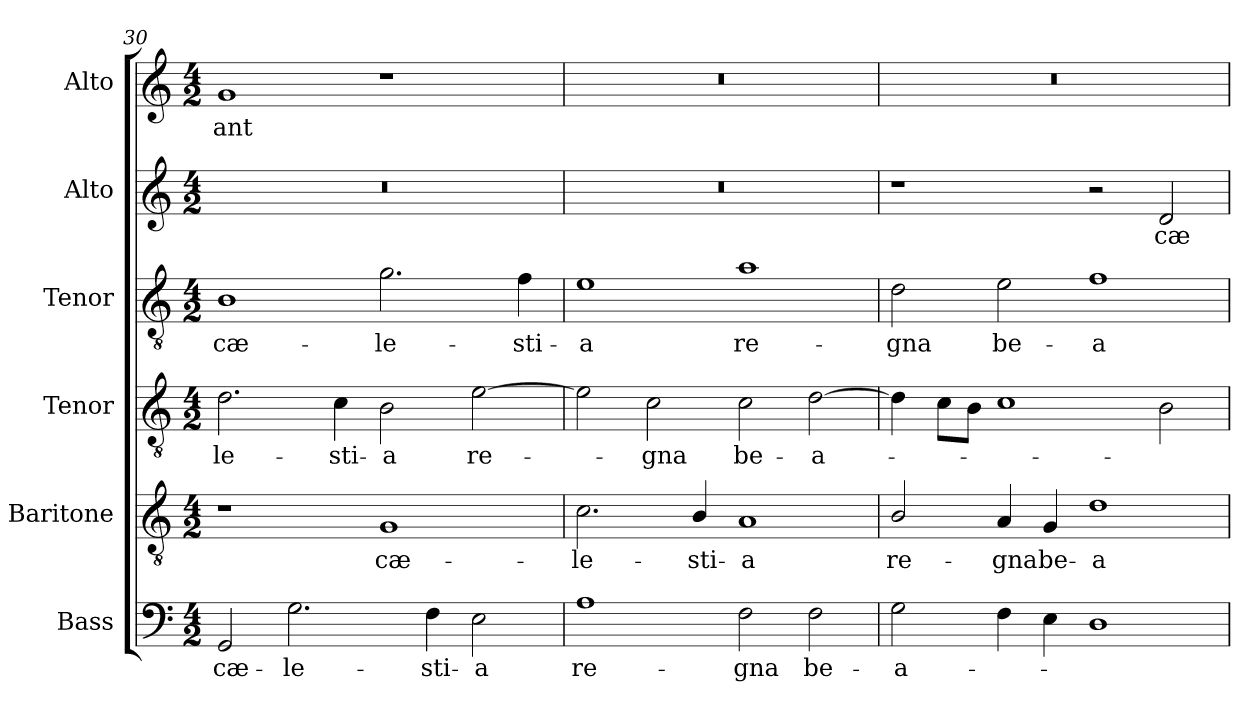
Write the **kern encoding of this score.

**kern	**text	**kern	**text	**kern	**text	**kern	**text	**kern	**text	**kern	**text
*part6	*part6	*part5	*part5	*part4	*part4	*part3	*part3	*part2	*part2	*part1	*part1
*staff6	*staff6	*staff5	*staff5	*staff4	*staff4	*staff3	*staff3	*staff2	*staff2	*staff1	*staff1
*I"Bass	*	*I"Baritone	*	*I"Tenor	*	*I"Tenor	*	*I"Alto	*	*I"Alto	*
*I'B.	*	*I'Bar.	*	*I'T.	*	*I'T.	*	*I'A.	*	*I'A.	*
*clefF4	*	*clefGv2	*	*clefGv2	*	*clefGv2	*	*clefG2	*	*clefG2	*
*	*	*ITrd7c12	*	*ITrd7c12	*	*ITrd7c12	*	*	*	*	*
*k[]	*	*k[]	*	*k[]	*	*k[]	*	*k[]	*	*k[]	*
*C:	*	*C:	*	*C:	*	*C:	*	*C:	*	*C:	*
*M4/2	*	*M4/2	*	*M4/2	*	*M4/2	*	*M4/2	*	*M4/2	*
=30	=30	=30	=30	=30	=30	=30	=30	=30	=30	=30	=30
!	!LO:LY:b:color=#000000	!	!	!	!	!	!	!	!	!	!
!	!	!	!	!	!LO:LY:b:color=#000000	!	!	!	!	!	!
!	!	!	!	!	!	!	!LO:LY:b:color=#000000	!LO:N:vis=1	!	!	!
!	!	!	!	!	!	!	!	!	!	!	!LO:LY:b:color=#000000
2GGi/	cæ-	1r	.	2.Di\	-le-	1BBi	cæ-	0r	.	1gi	-ant
!	!LO:LY:b:color=#000000	!	!	!	!	!	!	!	!	!	!
2.Gi\	-le-	.	.	.	.	.	.	.	.	.	.
!	!	!	!	!	!LO:LY:b:color=#000000	!	!	!	!	!	!
.	.	.	.	4Ci\	-sti-	.	.	.	.	.	.
!	!	!	!LO:LY:b:color=#000000	!	!	!	!	!	!	!	!
!	!	!	!	!	!LO:LY:b:color=#000000	!	!	!	!	!	!
!	!	!	!	!	!	!	!LO:LY:b:color=#000000	!	!	!	!
.	.	1GGi	cæ-	2BBi\	-a	2.Gi\	-le-	.	.	1r	.
!	!LO:LY:b:color=#000000	!	!	!	!	!	!	!	!	!	!
4Fi\	-sti-	.	.	.	.	.	.	.	.	.	.
!	!LO:LY:b:color=#000000	!	!	!	!	!	!	!	!	!	!
!	!	!	!	!	!LO:LY:b:color=#000000	!	!	!	!	!	!
2Ei\	-a	.	.	[2Ei\	re-	.	.	.	.	.	.
!	!	!	!	!	!	!	!LO:LY:b:color=#000000	!	!	!	!
.	.	.	.	.	.	4Fi\	-sti-	.	.	.	.
=31	=31	=31	=31	=31	=31	=31	=31	=31	=31	=31	=31
!	!LO:LY:b:color=#000000	!	!	!	!	!	!	!	!	!	!
!	!	!	!LO:LY:b:color=#000000	!	!	!	!	!	!	!	!
!	!	!	!	!	!	!	!LO:LY:b:color=#000000	!LO:N:vis=1	!	!LO:N:vis=1	!
1Ai	re-	2.Ci\	-le-	2Ei\]	.	1Ei	-a	0r	.	0r	.
!	!	!	!	!	!LO:LY:b:color=#000000	!	!	!	!	!	!
.	.	.	.	2Ci\	-gna	.	.	.	.	.	.
!	!	!	!LO:LY:b:color=#000000	!	!	!	!	!	!	!	!
.	.	4BBi/	-sti-	.	.	.	.	.	.	.	.
!	!LO:LY:b:color=#000000	!	!	!	!	!	!	!	!	!	!
!	!	!	!LO:LY:b:color=#000000	!	!	!	!	!	!	!	!
!	!	!	!	!	!LO:LY:b:color=#000000	!	!	!	!	!	!
!	!	!	!	!	!	!	!LO:LY:b:color=#000000	!	!	!	!
2Fi\	-gna	1AAi	-a	2Ci\	be-	1Ai	re-	.	.	.	.
!	!LO:LY:b:color=#000000	!	!	!	!	!	!	!	!	!	!
!	!	!	!	!	!LO:LY:b:color=#000000	!	!	!	!	!	!
2Fi\	be-	.	.	[2Di\	-a-	.	.	.	.	.	.
!!LO:PB:g=z
=32	=32	=32	=32	=32	=32	=32	=32	=32	=32	=32	=32
!	!LO:LY:b:color=#000000	!	!	!	!	!	!	!	!	!	!
!	!	!	!LO:LY:b:color=#000000	!	!	!	!	!	!	!	!
!	!	!	!	!	!	!	!LO:LY:b:color=#000000	!	!	!LO:N:vis=1	!
2Gi\	-a-	2BBi/	re-	4Di\]	.	2Di\	-gna	1r	.	0r	.
.	.	.	.	8Ci\L	.	.	.	.	.	.	.
.	.	.	.	8BBi\J	.	.	.	.	.	.	.
!	!	!	!LO:LY:b:color=#000000	!	!	!	!	!	!	!	!
!	!	!	!	!	!	!	!LO:LY:b:color=#000000	!	!	!	!
4Fi\	.	4AAi/	-gna	1Ci	.	2Ei\	be-	.	.	.	.
!	!	!	!LO:LY:b:color=#000000	!	!	!	!	!	!	!	!
4Ei\	.	4GGi/	be-	.	.	.	.	.	.	.	.
!	!	!	!LO:LY:b:color=#000000	!	!	!	!	!	!	!	!
!	!	!	!	!	!	!	!LO:LY:b:color=#000000	!	!	!	!
1Di	.	1Di	-a-	.	.	1Fi	-a-	2r	.	.	.
!	!	!	!	!	!	!	!	!	!LO:LY:b:color=#000000	!	!
.	.	.	.	2BBi\	.	.	.	2di/	cæ-	.	.
=	=	=	=	=	=	=	=	=	=	=	=
*-	*-	*-	*-	*-	*-	*-	*-	*-	*-	*-	*-
